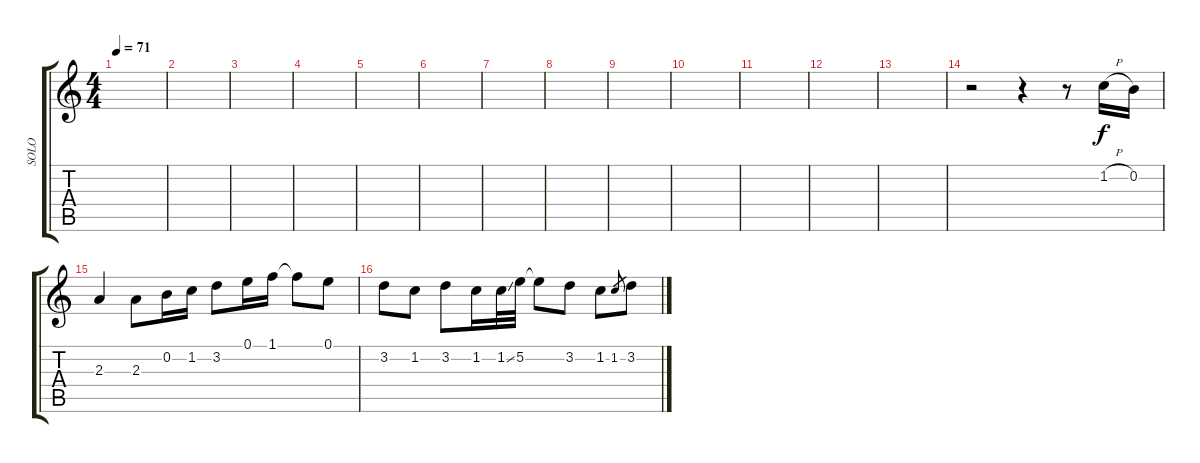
\track ("SOLO" "SOLO") {instrument acousticguitarsteel}
\staff {score tabs}
\tuning (E4 B3 G3 D3 A2 E2) {hide}
\ts (4 4)
\tempo 71
\clef g2
\ks c
|
|
|
|
|
|
|
|
|
|
|
|
|
r.2 r.4 r.8 1.2{h}.16 0.2.16 |
2.3.4 2.3.8 0.2.16 1.2.16 3.2.8 0.1.16 1.1.16 1.1{t}.8 0.1.8 |
3.2.8 1.2.8 3.2.8 1.2.16 1.2{ss}.32 5.2.32 5.2{t}.8 3.2.8 1.2.8 1.2.8{gr} 3.2.8
